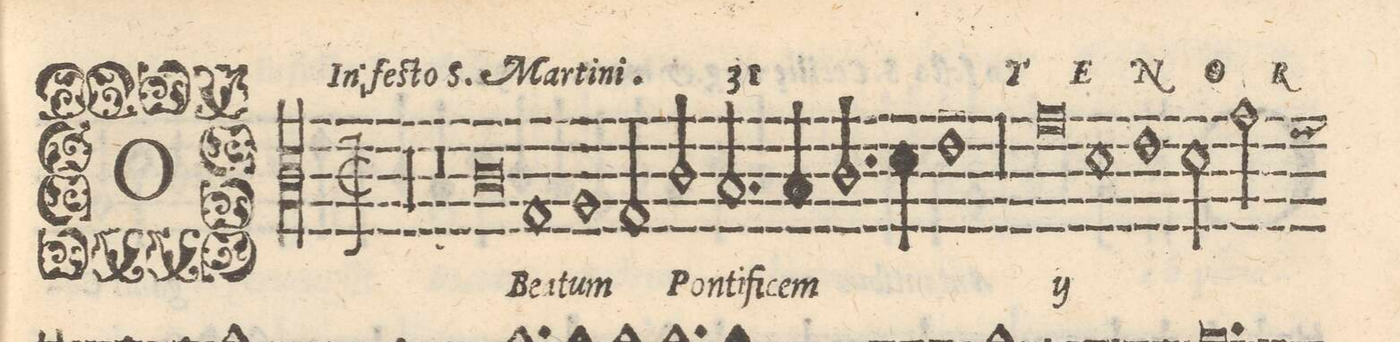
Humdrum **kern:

**kern	**text
*I"Tenor	*
*clefC3	*
*k[]	*
*met(C|)	*
*M2/1	*
0r	.
=2-	=2-
0r	.
=3-	=3-
0r	.
=4-	=4-
0c	O
=5-	=5-
1G	Be-
1A	-a-
=6-	=6-
2G/	-tum
2c/	Pon-
2.B/	-ti-
4B/	-fi-
=7-	=7-
2.c/	-cem
4d\	.
1e	.
=8-	=8-
0r	.
=9-	=9-
0r	.
=10-	=10-
*	*ij
0g	O
=11-	=11-
1d	Be-
1e	-a-
=12-	=12-
2d\	-tum
2g\	pon-
*-	*-
